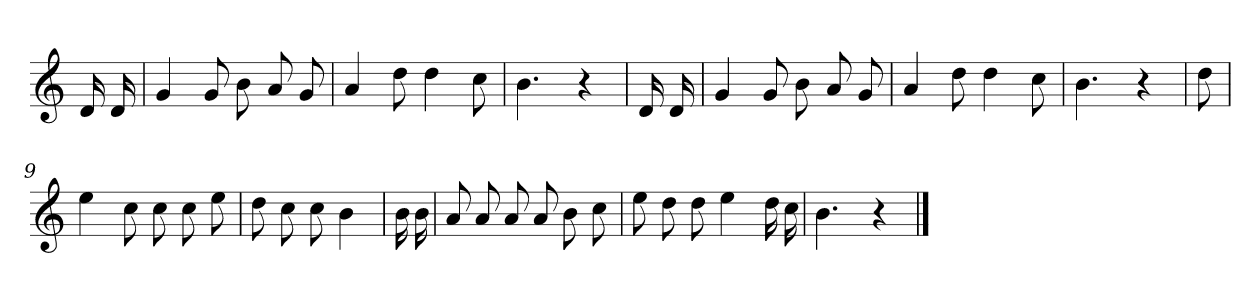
**kern
*part1
*staff1
*clefG2
*k[]
=
16d
16d
=1
4g
8g
8b
8a
8g
=2
4a
8dd
4dd
8cc
=3
4.b
4r
=4
16d
16d
=5
4g
8g
8b
8a
8g
=6
4a
8dd
4dd
8cc
=7
4.b
4r
=8
8dd
=9
4ee
8cc
8cc
8cc
8ee
=10
8dd
8cc
8cc
4b
=11
16b
16b
=12
8a
8a
8a
8a
8b
8cc
=13
8ee
8dd
8dd
4ee
16dd
16cc
=14
4.b
4r
==
*-
